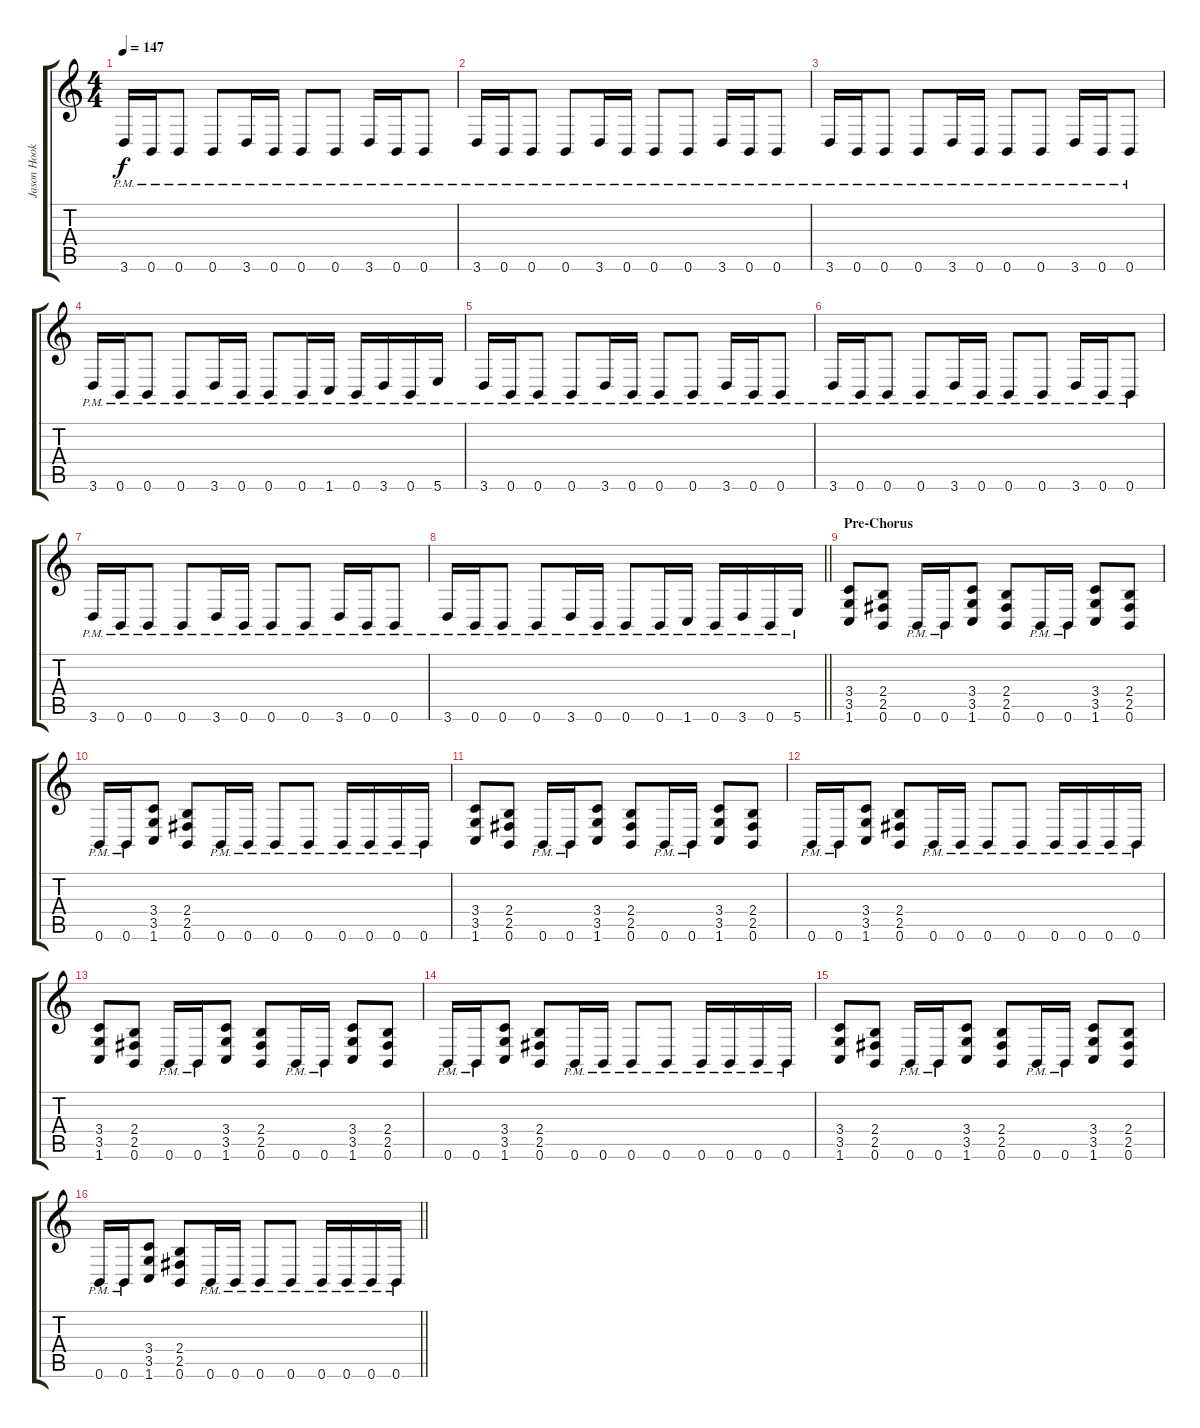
\track ("Jason Hook (Lead Guitar 1)" "Jason Hook") {instrument distortionguitar}
\staff {score tabs}
\tuning (B3 Gb3 D3 A2 E2 B1) {hide}
\ts (4 4)
\tempo 147
\clef g2
\ks c
3.6{pm}.16{dy f} 0.6{pm}.16 0.6{pm}.8 0.6{pm}.8 3.6{pm}.16 0.6{pm}.16 0.6{pm}.8 0.6{pm}.8 3.6{pm}.16 0.6{pm}.16 0.6{pm}.8 |
3.6{pm}.16 0.6{pm}.16 0.6{pm}.8 0.6{pm}.8 3.6{pm}.16 0.6{pm}.16 0.6{pm}.8 0.6{pm}.8 3.6{pm}.16 0.6{pm}.16 0.6{pm}.8 |
3.6{pm}.16 0.6{pm}.16 0.6{pm}.8 0.6{pm}.8 3.6{pm}.16 0.6{pm}.16 0.6{pm}.8 0.6{pm}.8 3.6{pm}.16 0.6{pm}.16 0.6{pm}.8 |
3.6{pm}.16 0.6{pm}.16 0.6{pm}.8 0.6{pm}.8 3.6{pm}.16 0.6{pm}.16 0.6{pm}.8 0.6{pm}.16 1.6{pm}.16 0.6{pm}.16 3.6{pm}.16 0.6{pm}.16 5.6{pm}.16 |
3.6{pm}.16 0.6{pm}.16 0.6{pm}.8 0.6{pm}.8 3.6{pm}.16 0.6{pm}.16 0.6{pm}.8 0.6{pm}.8 3.6{pm}.16 0.6{pm}.16 0.6{pm}.8 |
3.6{pm}.16 0.6{pm}.16 0.6{pm}.8 0.6{pm}.8 3.6{pm}.16 0.6{pm}.16 0.6{pm}.8 0.6{pm}.8 3.6{pm}.16 0.6{pm}.16 0.6{pm}.8 |
3.6{pm}.16 0.6{pm}.16 0.6{pm}.8 0.6{pm}.8 3.6{pm}.16 0.6{pm}.16 0.6{pm}.8 0.6{pm}.8 3.6{pm}.16 0.6{pm}.16 0.6{pm}.8 |
\barLineRight lightlight
3.6{pm}.16 0.6{pm}.16 0.6{pm}.8 0.6{pm}.8 3.6{pm}.16 0.6{pm}.16 0.6{pm}.8 0.6{pm}.16 1.6{pm}.16 0.6{pm}.16 3.6{pm}.16 0.6{pm}.16 5.6{pm}.16 |
\section ("" "Pre-Chorus")
(3.4 3.5 1.6).8 (2.4 2.5 0.6).8 0.6{pm}.16 0.6{pm}.16 (3.4 3.5 1.6).8 (2.4 2.5 0.6).8 0.6{pm}.16 0.6{pm}.16 (3.4 3.5 1.6).8 (2.4 2.5 0.6).8 |
0.6{pm}.16 0.6{pm}.16 (3.4 3.5 1.6).8 (2.4 2.5 0.6).8 0.6{pm}.16 0.6{pm}.16 0.6{pm}.8 0.6{pm}.8 0.6{pm}.16 0.6{pm}.16 0.6{pm}.16 0.6{pm}.16 |
(3.4 3.5 1.6).8 (2.4 2.5 0.6).8 0.6{pm}.16 0.6{pm}.16 (3.4 3.5 1.6).8 (2.4 2.5 0.6).8 0.6{pm}.16 0.6{pm}.16 (3.4 3.5 1.6).8 (2.4 2.5 0.6).8 |
0.6{pm}.16 0.6{pm}.16 (3.4 3.5 1.6).8 (2.4 2.5 0.6).8 0.6{pm}.16 0.6{pm}.16 0.6{pm}.8 0.6{pm}.8 0.6{pm}.16 0.6{pm}.16 0.6{pm}.16 0.6{pm}.16 |
(3.4 3.5 1.6).8 (2.4 2.5 0.6).8 0.6{pm}.16 0.6{pm}.16 (3.4 3.5 1.6).8 (2.4 2.5 0.6).8 0.6{pm}.16 0.6{pm}.16 (3.4 3.5 1.6).8 (2.4 2.5 0.6).8 |
0.6{pm}.16 0.6{pm}.16 (3.4 3.5 1.6).8 (2.4 2.5 0.6).8 0.6{pm}.16 0.6{pm}.16 0.6{pm}.8 0.6{pm}.8 0.6{pm}.16 0.6{pm}.16 0.6{pm}.16 0.6{pm}.16 |
(3.4 3.5 1.6).8 (2.4 2.5 0.6).8 0.6{pm}.16 0.6{pm}.16 (3.4 3.5 1.6).8 (2.4 2.5 0.6).8 0.6{pm}.16 0.6{pm}.16 (3.4 3.5 1.6).8 (2.4 2.5 0.6).8 |
\barLineRight lightlight
0.6{pm}.16 0.6{pm}.16 (3.4 3.5 1.6).8 (2.4 2.5 0.6).8 0.6{pm}.16 0.6{pm}.16 0.6{pm}.8 0.6{pm}.8 0.6{pm}.16 0.6{pm}.16 0.6{pm}.16 0.6{pm}.16
